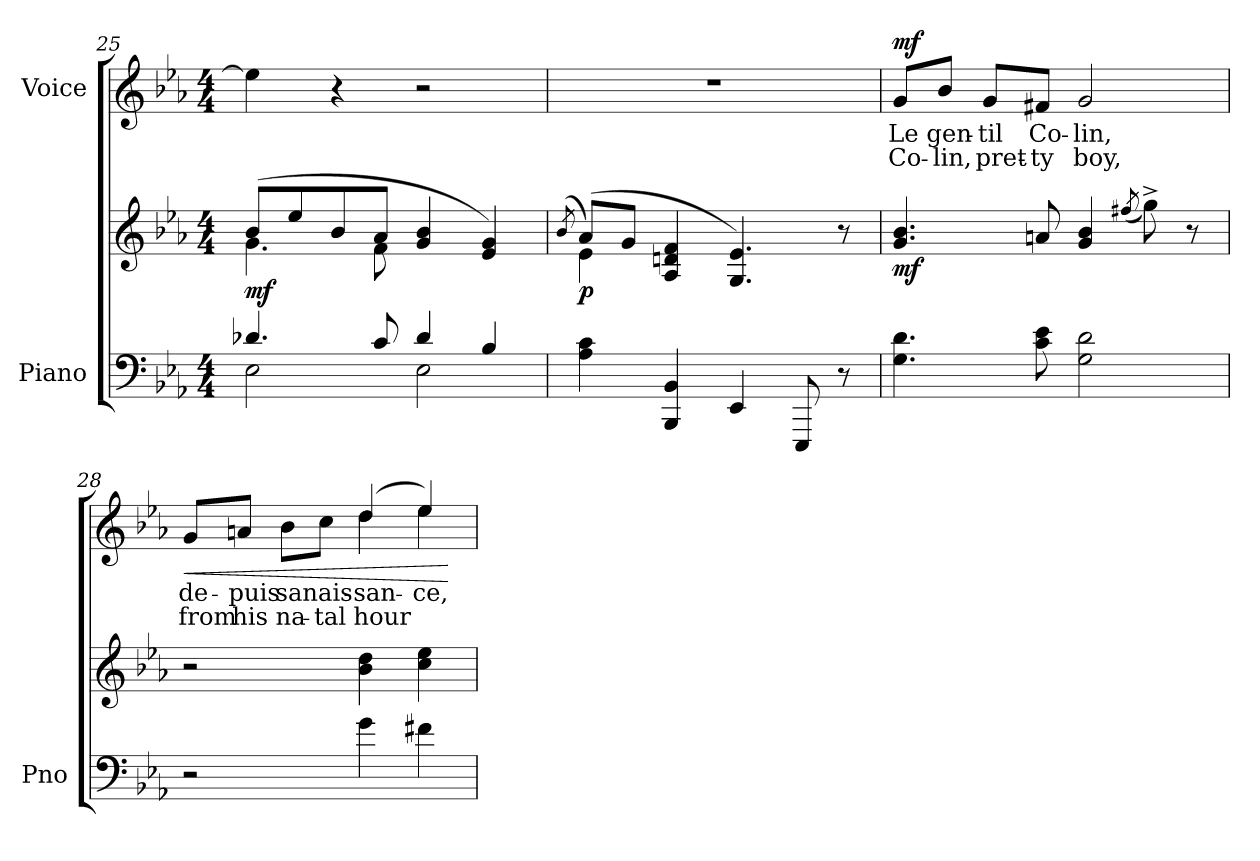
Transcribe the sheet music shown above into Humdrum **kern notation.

**kern	**kern	**dynam	**kern	**text	**text	**dynam
*part2	*part2	*part2	*part1	*part1	*part1	*part1
*staff3	*staff2	*staff2/3	*staff1	*staff1	*staff1	*staff1
*I"Piano	*	*	*I"Voice	*	*	*
*I'Pno	*	*	*	*	*	*
*clefF4	*clefG2	*	*clefG2	*	*	*
*k[b-e-a-]	*k[b-e-a-]	*	*k[b-e-a-]	*	*	*
*M4/4	*M4/4	*	*M4/4	*	*	*
=25	=25	=25	=25	=25	=25	=25
*^	*^	*	*	*	*	*
!	!	!	!	!LO:DY:b	!	!	!	!
4.d-X/	2E-\	(8b-/L	4.g\	mf	4ee-\]	.	.	.
.	.	8ee-/	.	.	.	.	.	.
.	.	8b-/	.	.	4r	.	.	.
8c/	.	8a-/J	8f\	.	.	.	.	.
4d-/	2E-\	4g/ 4b-/	2ryy	.	2r	.	.	.
4B-/	.	4e-/ 4g/)	.	.	.	.	.	.
*v	*v	*	*	*	*	*	*	*
=26	=26	=26	=26	=26	=26	=26	=26
.	(8qb-/	.	.	.	.	.	.
!	!	!	!LO:DY:b	!	!	!	!
4A-\ 4c\	(8a-/L)	4e-\	p	1r	.	.	.
.	8g/J	.	.	.	.	.	.
4BBB-/ 4BB-/	4A-/ 4dn/ 4f/	2.ryy	.	.	.	.	.
4EE-/	4.G/ 4.e-/)	.	.	.	.	.	.
8EEE-/	.	.	.	.	.	.	.
8r	8r	.	.	.	.	.	.
*	*v	*v	*	*	*	*	*
!!LO:LB:g=z
=27	=27	=27	=27	=27	=27	=27
!	!	!LO:DY:b	!	!LO:LY:b	!LO:LY:b	!LO:DY:b
4.G\ 4.d\	4.g/ 4.b-/	mf	8g/L	Le	Co-	mf
!	!	!	!	!LO:LY:b	!LO:LY:b	!
.	.	.	8b-/J	gen-	-lin,	.
!	!	!	!	!LO:LY:b	!LO:LY:b	!
.	.	.	8g/L	-til	pret-	.
!	!	!	!	!LO:LY:b	!LO:LY:b	!
8c\ 8e-\	8an/	.	8f#X/J	Co-	-ty	.
!	!	!	!	!LO:LY:b	!LO:LY:b	!
2G\ 2d\	4g/ 4b-/	.	2g/	-lin,	boy,	.
.	(8qff#X/	.	.	.	.	.
.	8gg^\)	.	.	.	.	.
.	8r	.	.	.	.	.
=28	=28	=28	=28	=28	=28	=28
!	!	!	!	!LO:LY:b	!LO:LY:b	!LO:HP:b
*	*	*	*^	*	*	*
2r	2r	.	8g/L	2ryy	de-	from	<
!	!	!	!	!	!LO:LY:b	!LO:LY:b	!
.	.	.	8an/J	.	-puis	his	.
!	!	!	!	!	!LO:LY:b	!LO:LY:b	!
.	.	.	8b-\L	.	sa	na-	.
!	!	!	!	!	!LO:LY:b	!LO:LY:b	!
.	.	.	8cc\J	.	nais-	-tal	.
!	!	!	!	!	!LO:LY:b	!LO:LY:b	!
4g\	4b-\ 4dd\	.	(4dd/	4dd\	-san-	hour	.
!	!	!	!	!	!LO:LY:b	!	!
4f#X\	4cc\ 4ee-\	.	4ee-/)	4ee-\	-ce,	.	.
*	*	*	*v	*v	*	*	*
.	.	.	.	.	.	[
=	=	=	=	=	=	=
*-	*-	*-	*-	*-	*-	*-
